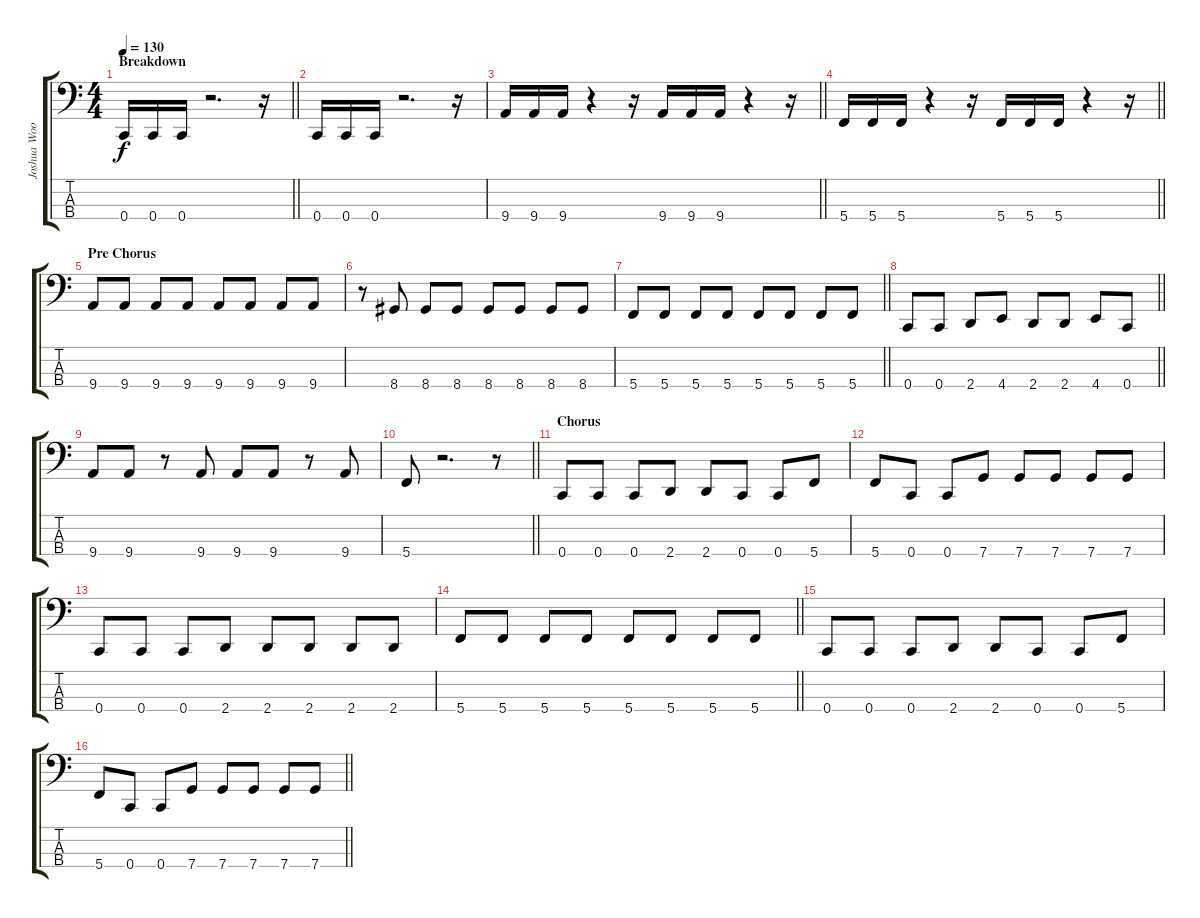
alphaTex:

\track ("Joshua Woodard [Bass]" "Joshua Woo") {instrument electricbasspick}
\staff {score tabs}
\tuning (F2 C2 G1 C1) {hide}
\ts (4 4)
\section ("" "Breakdown")
\tempo 130
\clef f4
\barLineRight lightlight
\ks c
0.4.16{dy f} 0.4.16 0.4.16 r.2{d} r.16 |
0.4.16 0.4.16 0.4.16 r.2{d} r.16 |
\barLineRight lightlight
9.4.16 9.4.16 9.4.16 r.4 r.16 9.4.16 9.4.16 9.4.16 r.4 r.16 |
\barLineRight lightlight
5.4.16 5.4.16 5.4.16 r.4 r.16 5.4.16 5.4.16 5.4.16 r.4 r.16 |
\section ("" "Pre Chorus")
9.4.8 9.4.8 9.4.8 9.4.8 9.4.8 9.4.8 9.4.8 9.4.8 |
r.8 8.4.8 8.4.8 8.4.8 8.4.8 8.4.8 8.4.8 8.4.8 |
\barLineRight lightlight
5.4.8 5.4.8 5.4.8 5.4.8 5.4.8 5.4.8 5.4.8 5.4.8 |
\barLineRight lightlight
0.4.8 0.4.8 2.4.8 4.4.8 2.4.8 2.4.8 4.4.8 0.4.8 |
9.4.8 9.4.8 r.8 9.4.8 9.4.8 9.4.8 r.8 9.4.8 |
\barLineRight lightlight
5.4.8 r.2{d} r.8 |
\section ("" "Chorus")
0.4.8 0.4.8 0.4.8 2.4.8 2.4.8 0.4.8 0.4.8 5.4.8 |
5.4.8 0.4.8 0.4.8 7.4.8 7.4.8 7.4.8 7.4.8 7.4.8 |
0.4.8 0.4.8 0.4.8 2.4.8 2.4.8 2.4.8 2.4.8 2.4.8 |
\barLineRight lightlight
5.4.8 5.4.8 5.4.8 5.4.8 5.4.8 5.4.8 5.4.8 5.4.8 |
0.4.8 0.4.8 0.4.8 2.4.8 2.4.8 0.4.8 0.4.8 5.4.8 |
\barLineRight lightlight
5.4.8 0.4.8 0.4.8 7.4.8 7.4.8 7.4.8 7.4.8 7.4.8
